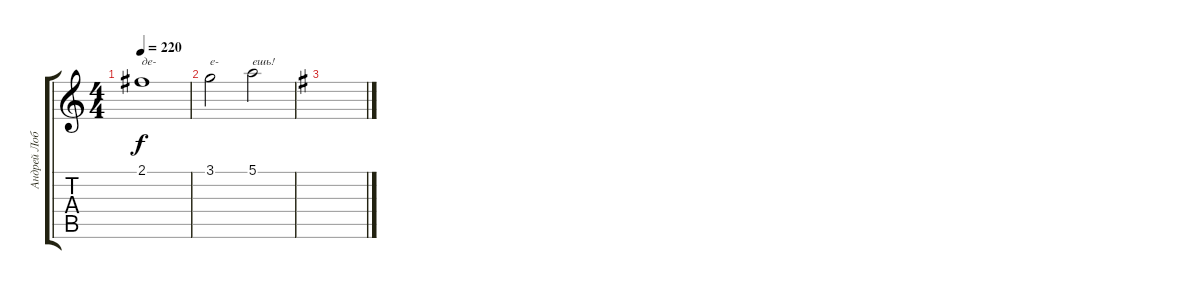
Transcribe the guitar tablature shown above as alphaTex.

\track ("Андрей Лобашев" "Андрей Лоб") {instrument contrabass}
\staff {score tabs}
\tuning (E4 B3 G3 D3 A2 E2) {hide}
\ts (4 4)
\tempo 220
\clef g2
\ks c
2.1.1{txt "де-" dy f} |
3.1.2{txt "е-"} 5.1.2{txt "ешь!"} |
\ks g
